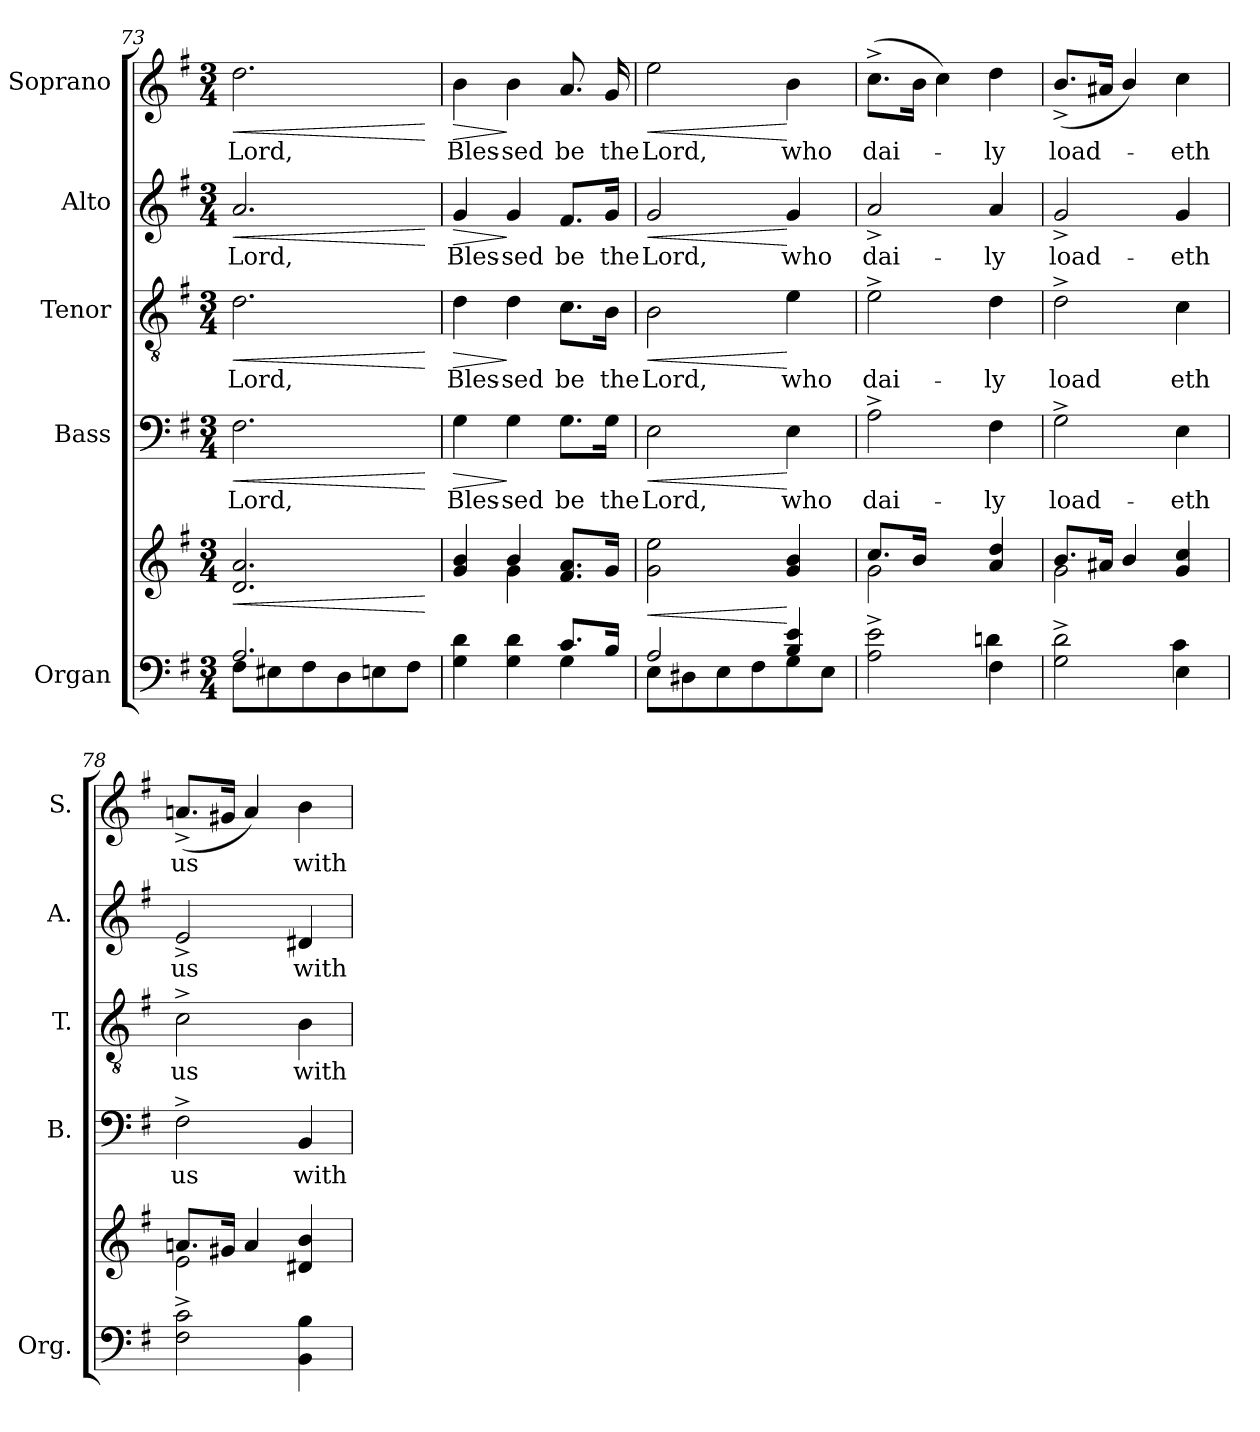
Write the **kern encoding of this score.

**kern	**kern	**dynam	**kern	**text	**dynam	**kern	**text	**dynam	**kern	**text	**dynam	**kern	**text	**dynam
*part5	*part5	*part5	*part4	*part4	*part4	*part3	*part3	*part3	*part2	*part2	*part2	*part1	*part1	*part1
*staff6	*staff5	*staff5/6	*staff4	*staff4	*staff4	*staff3	*staff3	*staff3	*staff2	*staff2	*staff2	*staff1	*staff1	*staff1
*I"Organ	*	*	*I"Bass	*	*	*I"Tenor	*	*	*I"Alto	*	*	*I"Soprano	*	*
*I'Org.	*	*	*I'B.	*	*	*I'T.	*	*	*I'A.	*	*	*I'S.	*	*
*clefF4	*clefG2	*	*clefF4	*	*	*clefGv2	*	*	*clefG2	*	*	*clefG2	*	*
*	*	*	*	*	*	*ITrd7c12	*	*	*	*	*	*	*	*
*k[f#]	*k[f#]	*	*k[f#]	*	*	*k[f#]	*	*	*k[f#]	*	*	*k[f#]	*	*
*G:	*G:	*	*G:	*	*	*G:	*	*	*G:	*	*	*G:	*	*
*M3/4	*M3/4	*	*M3/4	*	*	*M3/4	*	*	*M3/4	*	*	*M3/4	*	*
=73	=73	=73	=73	=73	=73	=73	=73	=73	=73	=73	=73	=73	=73	=73
*^	*	*	*	*	*	*	*	*	*	*	*	*	*	*
!	!	!	!LO:HP:b	!	!	!	!	!	!	!	!	!	!	!	!
!	!	!	!	!	!LO:LY:b:color=#000000	!LO:HP:b	!	!	!	!	!	!	!	!	!
!	!	!	!	!	!	!	!	!LO:LY:b:color=#000000	!LO:HP:b	!	!	!	!	!	!
!	!	!	!	!	!	!	!	!	!	!	!LO:LY:b:color=#000000	!LO:HP:b	!	!	!
!	!	!	!	!	!	!	!	!	!	!	!	!	!	!LO:LY:b:color=#000000	!LO:HP:b
2.Ai/	8F#i\L	2.di/ 2.ai	<	2.F#i\	Lord,	<	2.Di\	Lord,	<	2.ai/	Lord,	<	2.ddi\	Lord,	<
.	8E#Xi\	.	.	.	.	.	.	.	.	.	.	.	.	.	.
.	8F#i\	.	.	.	.	.	.	.	.	.	.	.	.	.	.
.	8Di\	.	.	.	.	.	.	.	.	.	.	.	.	.	.
.	8Eni\	.	.	.	.	.	.	.	.	.	.	.	.	.	.
.	8F#i\J	.	.	.	.	.	.	.	.	.	.	.	.	.	.
*v	*v	*	*	*	*	*	*	*	*	*	*	*	*	*	*
.	.	[	.	.	[	.	.	[	.	.	[	.	.	[
=74	=74	=74	=74	=74	=74	=74	=74	=74	=74	=74	=74	=74	=74	=74
*^	*^	*	*	*	*	*	*	*	*	*	*	*	*	*
!	!	!	!	!	!	!LO:LY:b:color=#000000	!LO:HP:b	!	!	!	!	!	!	!	!	!
!	!	!	!	!	!	!	!	!	!LO:LY:b:color=#000000	!LO:HP:b	!	!	!	!	!	!
!	!	!	!	!	!	!	!	!	!	!	!	!LO:LY:b:color=#000000	!LO:HP:b	!	!	!
!	!	!	!	!	!	!	!	!	!	!	!	!	!	!	!LO:LY:b:color=#000000	!LO:HP:b
4Gi\ 4di	2ryy	4gi/ 4bi	4ryy	.	4Gi\	Bles-	>	4Di\	Bles-	>	4gi/	Bles-	>	4bi\	Bles-	>
!	!	!	!	!	!	!LO:LY:b:color=#000000	!	!	!	!	!	!	!	!	!	!
!	!	!	!	!	!	!	!	!	!LO:LY:b:color=#000000	!	!	!	!	!	!	!
!	!	!	!	!	!	!	!	!	!	!	!	!LO:LY:b:color=#000000	!	!	!	!
!	!	!	!	!	!	!	!	!	!	!	!	!	!	!	!LO:LY:b:color=#000000	!
4Gi\ 4di	.	4bi/	4gi\	.	4Gi\	-sed	]	4Di\	-sed	]	4gi/	-sed	]	4bi\	-sed	]
!	!	!	!	!	!	!LO:LY:b:color=#000000	!	!	!	!	!	!	!	!	!	!
!	!	!	!	!	!	!	!	!	!LO:LY:b:color=#000000	!	!	!	!	!	!	!
!	!	!	!	!	!	!	!	!	!	!	!	!LO:LY:b:color=#000000	!	!	!	!
!	!	!	!	!	!	!	!	!	!	!	!	!	!	!	!LO:LY:b:color=#000000	!
8.ci/L	4Gi\	8.f#i/ 8.aiL	4ryy	.	8.Gi\L	be	.	8.Ci\L	be	.	8.f#i/L	be	.	8.ai/	be	.
!	!	!	!	!	!	!LO:LY:b:color=#000000	!	!	!	!	!	!	!	!	!	!
!	!	!	!	!	!	!	!	!	!LO:LY:b:color=#000000	!	!	!	!	!	!	!
!	!	!	!	!	!	!	!	!	!	!	!	!LO:LY:b:color=#000000	!	!	!	!
!	!	!	!	!	!	!	!	!	!	!	!	!	!	!	!LO:LY:b:color=#000000	!
16Bi/Jk	.	16gi/Jk	.	.	16Gi\Jk	the	.	16BBi\Jk	the	.	16gi/Jk	the	.	16gi/	the	.
*	*	*v	*v	*	*	*	*	*	*	*	*	*	*	*	*	*
=75	=75	=75	=75	=75	=75	=75	=75	=75	=75	=75	=75	=75	=75	=75	=75
!	!	!	!LO:HP:b	!	!	!	!	!	!	!	!	!	!	!	!
!	!	!	!LO:HP:n=1:b	!	!	!	!	!	!	!	!	!	!	!	!
!	!	!	!	!	!LO:LY:b:color=#000000	!LO:HP:b	!	!	!	!	!	!	!	!	!
!	!	!	!	!	!	!LO:HP:n=1:b	!	!	!	!	!	!	!	!	!
!	!	!	!	!	!	!	!	!LO:LY:b:color=#000000	!LO:HP:b	!	!	!	!	!	!
!	!	!	!	!	!	!	!	!	!LO:HP:n=1:b	!	!	!	!	!	!
!	!	!	!	!	!	!	!	!	!	!	!LO:LY:b:color=#000000	!LO:HP:b	!	!	!
!	!	!	!	!	!	!	!	!	!	!	!	!LO:HP:n=1:b	!	!	!
!	!	!	!	!	!	!	!	!	!	!	!	!	!	!LO:LY:b:color=#000000	!LO:HP:b
!	!	!	!	!	!	!	!	!	!	!	!	!	!	!	!LO:HP:n=1:b
2Ai/	8Ei\L	2gi\ 2eei	< >	2Ei\	Lord,	< >	2BBi\	Lord,	< >	2gi/	Lord,	< >	2eei\	Lord,	< >
.	8D#Xi\	.	.	.	.	.	.	.	.	.	.	.	.	.	.
.	8Ei\	.	.	.	.	.	.	.	.	.	.	.	.	.	.
.	8F#i\	.	.	.	.	.	.	.	.	.	.	.	.	.	.
!	!	!	!	!	!LO:LY:b:color=#000000	!	!	!	!	!	!	!	!	!	!
!	!	!	!	!	!	!	!	!LO:LY:b:color=#000000	!	!	!	!	!	!	!
!	!	!	!	!	!	!	!	!	!	!	!LO:LY:b:color=#000000	!	!	!	!
!	!	!	!	!	!	!	!	!	!	!	!	!	!	!LO:LY:b:color=#000000	!
4Bi/ 4ei	8Gi\	4gi/ 4bi	[	4Ei\	who	[	4Ei\	who	[	4gi/	who	[	4bi\	who	[
.	8Ei\J	.	.	.	.	.	.	.	.	.	.	.	.	.	.
*v	*v	*	*	*	*	*	*	*	*	*	*	*	*	*	*
.	.	]	.	.	]	.	.	]	.	.	]	.	.	]
=76	=76	=76	=76	=76	=76	=76	=76	=76	=76	=76	=76	=76	=76	=76
*^	*^	*	*	*	*	*	*	*	*	*	*	*	*	*
*	*^	*	*	*	*	*	*	*	*	*	*	*	*	*	*	*
!	!	!	!	!	!	!	!LO:LY:b:color=#000000	!	!	!	!	!	!	!	!	!	!
!	!	!	!	!	!	!	!	!	!	!LO:LY:b:color=#000000	!	!	!	!	!	!	!
!	!	!	!	!	!	!	!	!	!	!	!	!	!LO:LY:b:color=#000000	!	!	!	!
!	!	!	!	!	!	!	!	!	!	!	!	!	!	!	!	!LO:LY:b:color=#000000	!
2Ai\^ 2ei^	2ryy	2ryy	8.cci/L	2gi\	.	2A^i\	dai-	.	2E^i\	dai-	.	2a^i/	dai-	.	(8.cc^i\L	dai-	.
.	.	.	16bi/Jk	.	.	.	.	.	.	.	.	.	.	.	16bi\Jk	.	.
.	.	.	2ryy	.	.	.	.	.	.	.	.	.	.	.	4cci\)	.	.
!	!	!	!	!	!	!	!LO:LY:b:color=#000000	!	!	!	!	!	!	!	!	!	!
!	!	!	!	!	!	!	!	!	!	!LO:LY:b:color=#000000	!	!	!	!	!	!	!
!	!	!	!	!	!	!	!	!	!	!	!	!	!LO:LY:b:color=#000000	!	!	!	!
!	!	!	!	!	!	!	!	!	!	!	!	!	!	!	!	!LO:LY:b:color=#000000	!
4ryy	4F#i\	4dni\	.	4ai/ 4ddi	.	4F#i\	-ly	.	4Di\	-ly	.	4ai/	-ly	.	4ddi\	-ly	.
=77	=77	=77	=77	=77	=77	=77	=77	=77	=77	=77	=77	=77	=77	=77	=77	=77	=77
!	!	!	!	!	!	!	!LO:LY:b:color=#000000	!	!	!	!	!	!	!	!	!	!
!	!	!	!	!	!	!	!	!	!	!LO:LY:b:color=#000000	!	!	!	!	!	!	!
!	!	!	!	!	!	!	!	!	!	!	!	!	!LO:LY:b:color=#000000	!	!	!	!
!	!	!	!	!	!	!	!	!	!	!	!	!	!	!	!	!LO:LY:b:color=#000000	!
2Gi\^ 2di^	2ryy	2ryy	8.bi/L	2gi\	.	2G^i\	load-	.	2D^i\	load	.	2g^i/	load-	.	(8.b^i/L	load-	.
.	.	.	16a#Xi/Jk	.	.	.	.	.	.	.	.	.	.	.	16a#Xi/Jk	.	.
.	.	.	4bi/	.	.	.	.	.	.	.	.	.	.	.	4bi/)	.	.
!	!	!	!	!	!	!	!LO:LY:b:color=#000000	!	!	!	!	!	!	!	!	!	!
!	!	!	!	!	!	!	!	!	!	!LO:LY:b:color=#000000	!	!	!	!	!	!	!
!	!	!	!	!	!	!	!	!	!	!	!	!	!LO:LY:b:color=#000000	!	!	!	!
!	!	!	!	!	!	!	!	!	!	!	!	!	!	!	!	!LO:LY:b:color=#000000	!
4ryy	4Ei\	4ci\	4gi/ 4cci	4ryy	.	4Ei\	-eth	.	4Ci\	eth	.	4gi/	-eth	.	4cci\	-eth	.
*v	*v	*v	*	*	*	*	*	*	*	*	*	*	*	*	*	*	*
!!LO:LB:g=z
=78	=78	=78	=78	=78	=78	=78	=78	=78	=78	=78	=78	=78	=78	=78	=78
*^	*	*	*	*	*	*	*	*	*	*	*	*	*	*	*
*	*^	*	*	*	*	*	*	*	*	*	*	*	*	*	*	*
!	!	!	!	!	!	!	!LO:LY:b:color=#000000	!	!	!	!	!	!	!	!	!	!
*v	*v	*v	*	*	*	*	*	*	*	*	*	*	*	*	*	*	*
*^	*	*	*	*	*	*	*	*	*	*	*	*	*	*	*
*	*^	*	*	*	*	*	*	*	*	*	*	*	*	*	*	*
!	!	!	!	!	!	!	!	!	!	!LO:LY:b:color=#000000	!	!	!	!	!	!	!
*v	*v	*v	*	*	*	*	*	*	*	*	*	*	*	*	*	*	*
*^	*	*	*	*	*	*	*	*	*	*	*	*	*	*	*
*	*^	*	*	*	*	*	*	*	*	*	*	*	*	*	*	*
!	!	!	!	!	!	!	!	!	!	!	!	!	!LO:LY:b:color=#000000	!	!	!	!
*v	*v	*v	*	*	*	*	*	*	*	*	*	*	*	*	*	*	*
*^	*	*	*	*	*	*	*	*	*	*	*	*	*	*	*
*	*^	*	*	*	*	*	*	*	*	*	*	*	*	*	*	*
!	!	!	!	!	!	!	!	!	!	!	!	!	!	!	!	!LO:LY:b:color=#000000	!
*v	*v	*v	*	*	*	*	*	*	*	*	*	*	*	*	*	*	*
2F#i\^ 2ci^	8.ani/L	2ei\	.	2F#^i\	us	.	2C^i\	us	.	2e^i/	us	.	(8.an^i/L	us	.
.	16g#Xi/Jk	.	.	.	.	.	.	.	.	.	.	.	16g#Xi/Jk	.	.
.	4ai/	.	.	.	.	.	.	.	.	.	.	.	4ai/)	.	.
!	!	!	!	!	!LO:LY:b:color=#000000	!	!	!	!	!	!	!	!	!	!
!	!	!	!	!	!	!	!	!LO:LY:b:color=#000000	!	!	!	!	!	!	!
!	!	!	!	!	!	!	!	!	!	!	!LO:LY:b:color=#000000	!	!	!	!
!	!	!	!	!	!	!	!	!	!	!	!	!	!	!LO:LY:b:color=#000000	!
4BBi\ 4Bi	4d#Xi/ 4bi	4ryy	.	4BBi/	with	.	4BBi\	with	.	4d#Xi/	with	.	4bi\	with	.
*	*v	*v	*	*	*	*	*	*	*	*	*	*	*	*	*
=	=	=	=	=	=	=	=	=	=	=	=	=	=	=
*-	*-	*-	*-	*-	*-	*-	*-	*-	*-	*-	*-	*-	*-	*-
